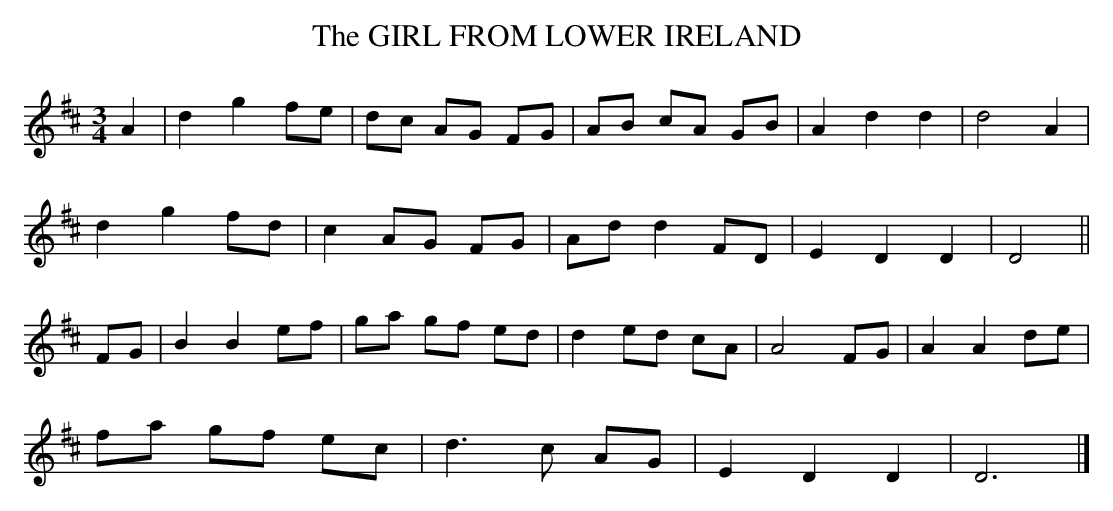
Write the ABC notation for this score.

X:1
T:GIRL FROM LOWER IRELAND, The
Y:"gracefully"
M:3/4
L:1/8
K:D
A2|d2 g2 fe|dc AG FG|AB cA GB|A2 d2 d2|d4 A2|
d2 g2 fd|c2 AG FG|Ad d2 FD|E2 D2 D2|D4||
FG|B2 B2 ef|ga gf ed|d2 ed cA|A4 FG|A2 A2 de|
fa gf ec|d3c AG|E2 D2 D2|D6|]
